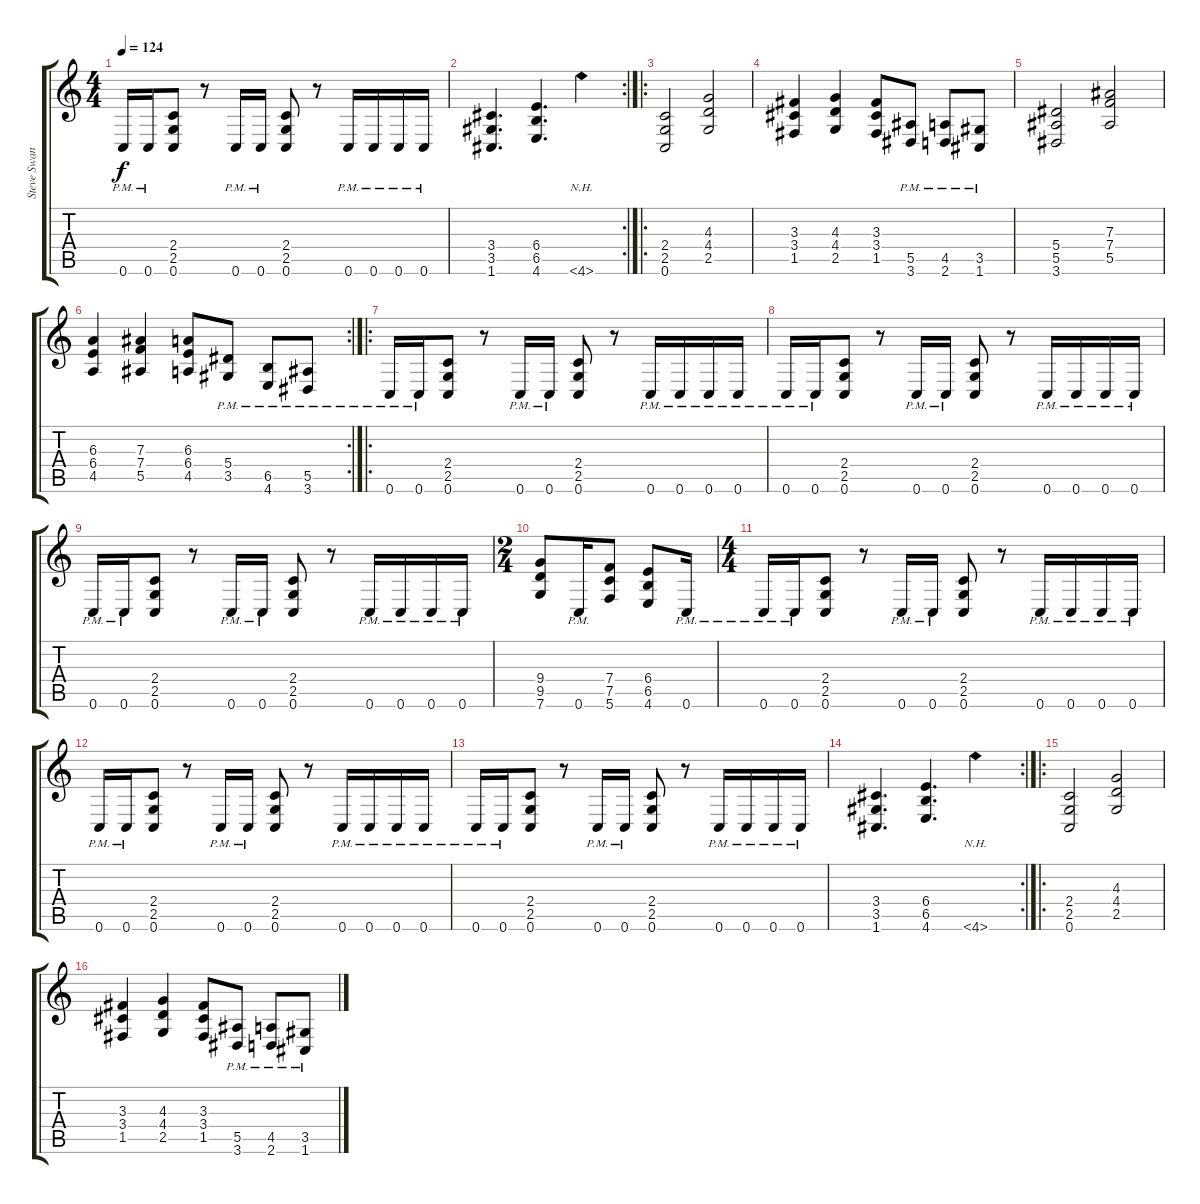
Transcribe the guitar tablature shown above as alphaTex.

\track ("Steve Swanson" "Steve Swan") {instrument distortionguitar}
\staff {score tabs}
\tuning (C4 G3 Eb3 Bb2 F2 C2) {hide}
\ts (4 4)
\tempo 124
\clef g2
\ks c
0.6{pm}.16{dy f} 0.6{pm}.16 (2.4 2.5 0.6).8 r.8 0.6{pm}.16 0.6{pm}.16 (2.4 2.5 0.6).8 r.8 0.6{pm}.16 0.6{pm}.16 0.6{pm}.16 0.6{pm}.16 |
\rc 2
(3.4 3.5 1.6).4{d} (6.4 6.5 4.6).4{d} 4.6{nh}.4 |
\ro
(2.4 2.5 0.6).2 (4.3 4.4 2.5).2 |
(3.3 3.4 1.5).4 (4.3 4.4 2.5).4 (3.3 3.4 1.5).8 (5.5{pm} 3.6{pm}).8 (4.5{pm} 2.6{pm}).8 (3.5{pm} 1.6{pm}).8 |
(5.4 5.5 3.6).2 (7.3 7.4 5.5).2 |
\rc 2
(6.3 6.4 4.5).4 (7.3 7.4 5.5).4 (6.3 6.4 4.5).8 (5.4{pm} 3.5{pm}).8 (6.5{pm} 4.6{pm}).8 (5.5{pm} 3.6{pm}).8 |
\ro
0.6{pm}.16 0.6{pm}.16 (2.4 2.5 0.6).8 r.8 0.6{pm}.16 0.6{pm}.16 (2.4 2.5 0.6).8 r.8 0.6{pm}.16 0.6{pm}.16 0.6{pm}.16 0.6{pm}.16 |
0.6{pm}.16 0.6{pm}.16 (2.4 2.5 0.6).8 r.8 0.6{pm}.16 0.6{pm}.16 (2.4 2.5 0.6).8 r.8 0.6{pm}.16 0.6{pm}.16 0.6{pm}.16 0.6{pm}.16 |
0.6{pm}.16 0.6{pm}.16 (2.4 2.5 0.6).8 r.8 0.6{pm}.16 0.6{pm}.16 (2.4 2.5 0.6).8 r.8 0.6{pm}.16 0.6{pm}.16 0.6{pm}.16 0.6{pm}.16 |
\ts (2 4)
(9.4 9.5 7.6).8 0.6{pm}.16 (7.4 7.5 5.6).8 (6.4 6.5 4.6).8 0.6{pm}.16 |
\ts (4 4)
0.6{pm}.16 0.6{pm}.16 (2.4 2.5 0.6).8 r.8 0.6{pm}.16 0.6{pm}.16 (2.4 2.5 0.6).8 r.8 0.6{pm}.16 0.6{pm}.16 0.6{pm}.16 0.6{pm}.16 |
0.6{pm}.16 0.6{pm}.16 (2.4 2.5 0.6).8 r.8 0.6{pm}.16 0.6{pm}.16 (2.4 2.5 0.6).8 r.8 0.6{pm}.16 0.6{pm}.16 0.6{pm}.16 0.6{pm}.16 |
0.6{pm}.16 0.6{pm}.16 (2.4 2.5 0.6).8 r.8 0.6{pm}.16 0.6{pm}.16 (2.4 2.5 0.6).8 r.8 0.6{pm}.16 0.6{pm}.16 0.6{pm}.16 0.6{pm}.16 |
\rc 2
(3.4 3.5 1.6).4{d} (6.4 6.5 4.6).4{d} 4.6{nh}.4 |
\ro
(2.4 2.5 0.6).2 (4.3 4.4 2.5).2 |
(3.3 3.4 1.5).4 (4.3 4.4 2.5).4 (3.3 3.4 1.5).8 (5.5{pm} 3.6{pm}).8 (4.5{pm} 2.6{pm}).8 (3.5{pm} 1.6{pm}).8
